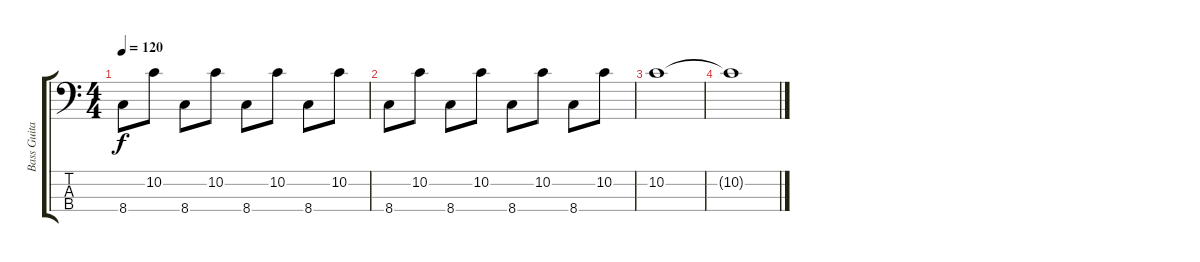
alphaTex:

\track ("Bass Guitar" "Bass Guita") {instrument electricbasspick}
\staff {score tabs}
\tuning (G2 D2 A1 E1) {hide}
\ts (4 4)
\tempo 120
\clef f4
\ks c
8.4.8{dy f} 10.2.8 8.4.8 10.2.8 8.4.8 10.2.8 8.4.8 10.2.8 |
8.4.8 10.2.8 8.4.8 10.2.8 8.4.8 10.2.8 8.4.8 10.2.8 |
10.2.1 |
10.2{t}.1
